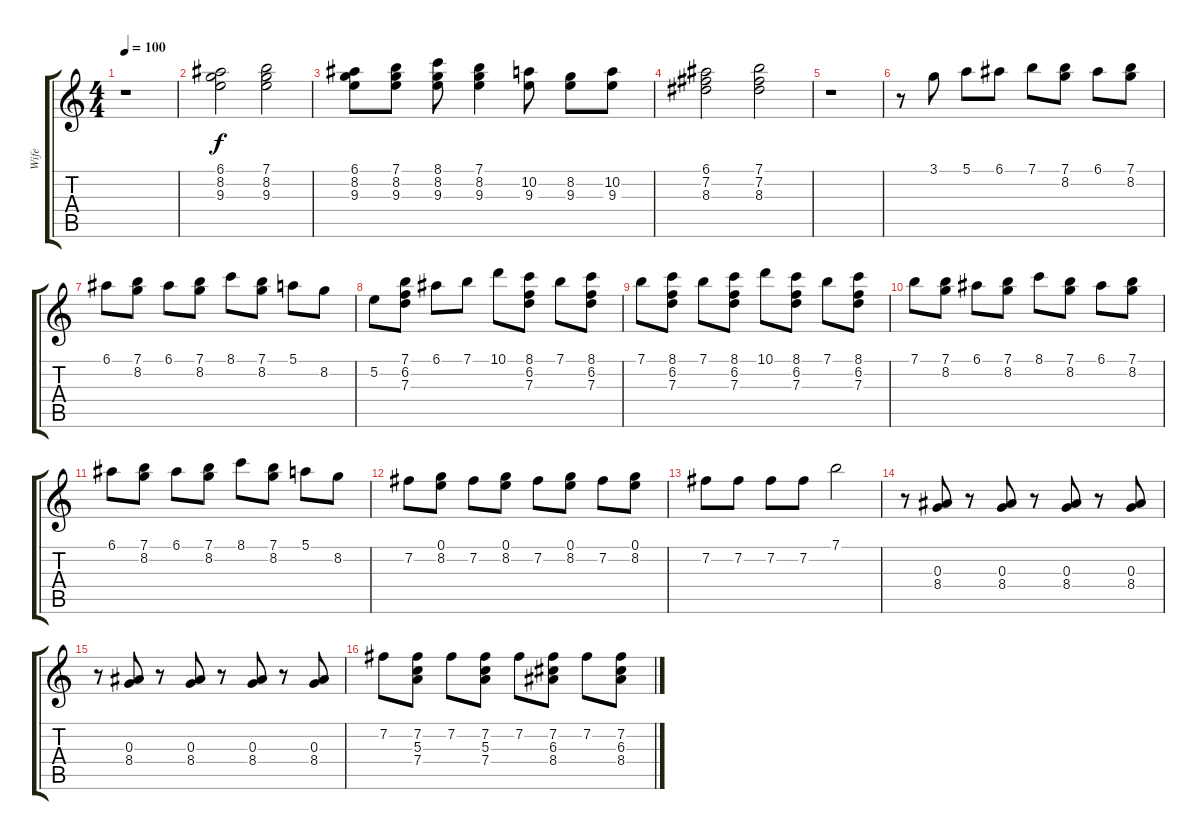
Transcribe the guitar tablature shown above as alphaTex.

\track ("Wife" "Wife") {instrument slapbass2}
\staff {score tabs}
\tuning (E4 B3 G3 D3 A2 E2) {hide}
\ts (4 4)
\tempo 100
\clef g2
\ks c
r.1{dy f} |
(6.1 8.2 9.3).2 (7.1 8.2 9.3).2 |
(6.1 8.2 9.3).8 (7.1 8.2 9.3).8 (8.1 8.2 9.3).8 (7.1 8.2 9.3).4 (10.2 9.3).8 (8.2 9.3).8 (10.2 9.3).8 |
(6.1 7.2 8.3).2 (7.1 7.2 8.3).2 |
r.1 |
r.8 3.1.8 5.1.8 6.1.8 7.1.8 (7.1 8.2).8 6.1.8 (7.1 8.2).8 |
6.1.8 (7.1 8.2).8 6.1.8 (7.1 8.2).8 8.1.8 (7.1 8.2).8 5.1.8 8.2.8 |
5.2.8 (7.1 6.2 7.3).8 6.1.8 7.1.8 10.1.8 (8.1 6.2 7.3).8 7.1.8 (8.1 6.2 7.3).8 |
7.1.8 (8.1 6.2 7.3).8 7.1.8 (8.1 6.2 7.3).8 10.1.8 (8.1 6.2 7.3).8 7.1.8 (8.1 6.2 7.3).8 |
7.1.8 (7.1 8.2).8 6.1.8 (7.1 8.2).8 8.1.8 (7.1 8.2).8 6.1.8 (7.1 8.2).8 |
6.1.8 (7.1 8.2).8 6.1.8 (7.1 8.2).8 8.1.8 (7.1 8.2).8 5.1.8 8.2.8 |
7.2.8 (0.1 8.2).8 7.2.8 (0.1 8.2).8 7.2.8 (0.1 8.2).8 7.2.8 (0.1 8.2).8 |
7.2.8 7.2.8 7.2.8 7.2.8 7.1.2 |
r.8 (0.3 8.4).8 r.8 (0.3 8.4).8 r.8 (0.3 8.4).8 r.8 (0.3 8.4).8 |
r.8 (0.3 8.4).8 r.8 (0.3 8.4).8 r.8 (0.3 8.4).8 r.8 (0.3 8.4).8 |
7.2.8 (7.2 5.3 7.4).8 7.2.8 (7.2 5.3 7.4).8 7.2.8 (7.2 6.3 8.4).8 7.2.8 (7.2 6.3 8.4).8
